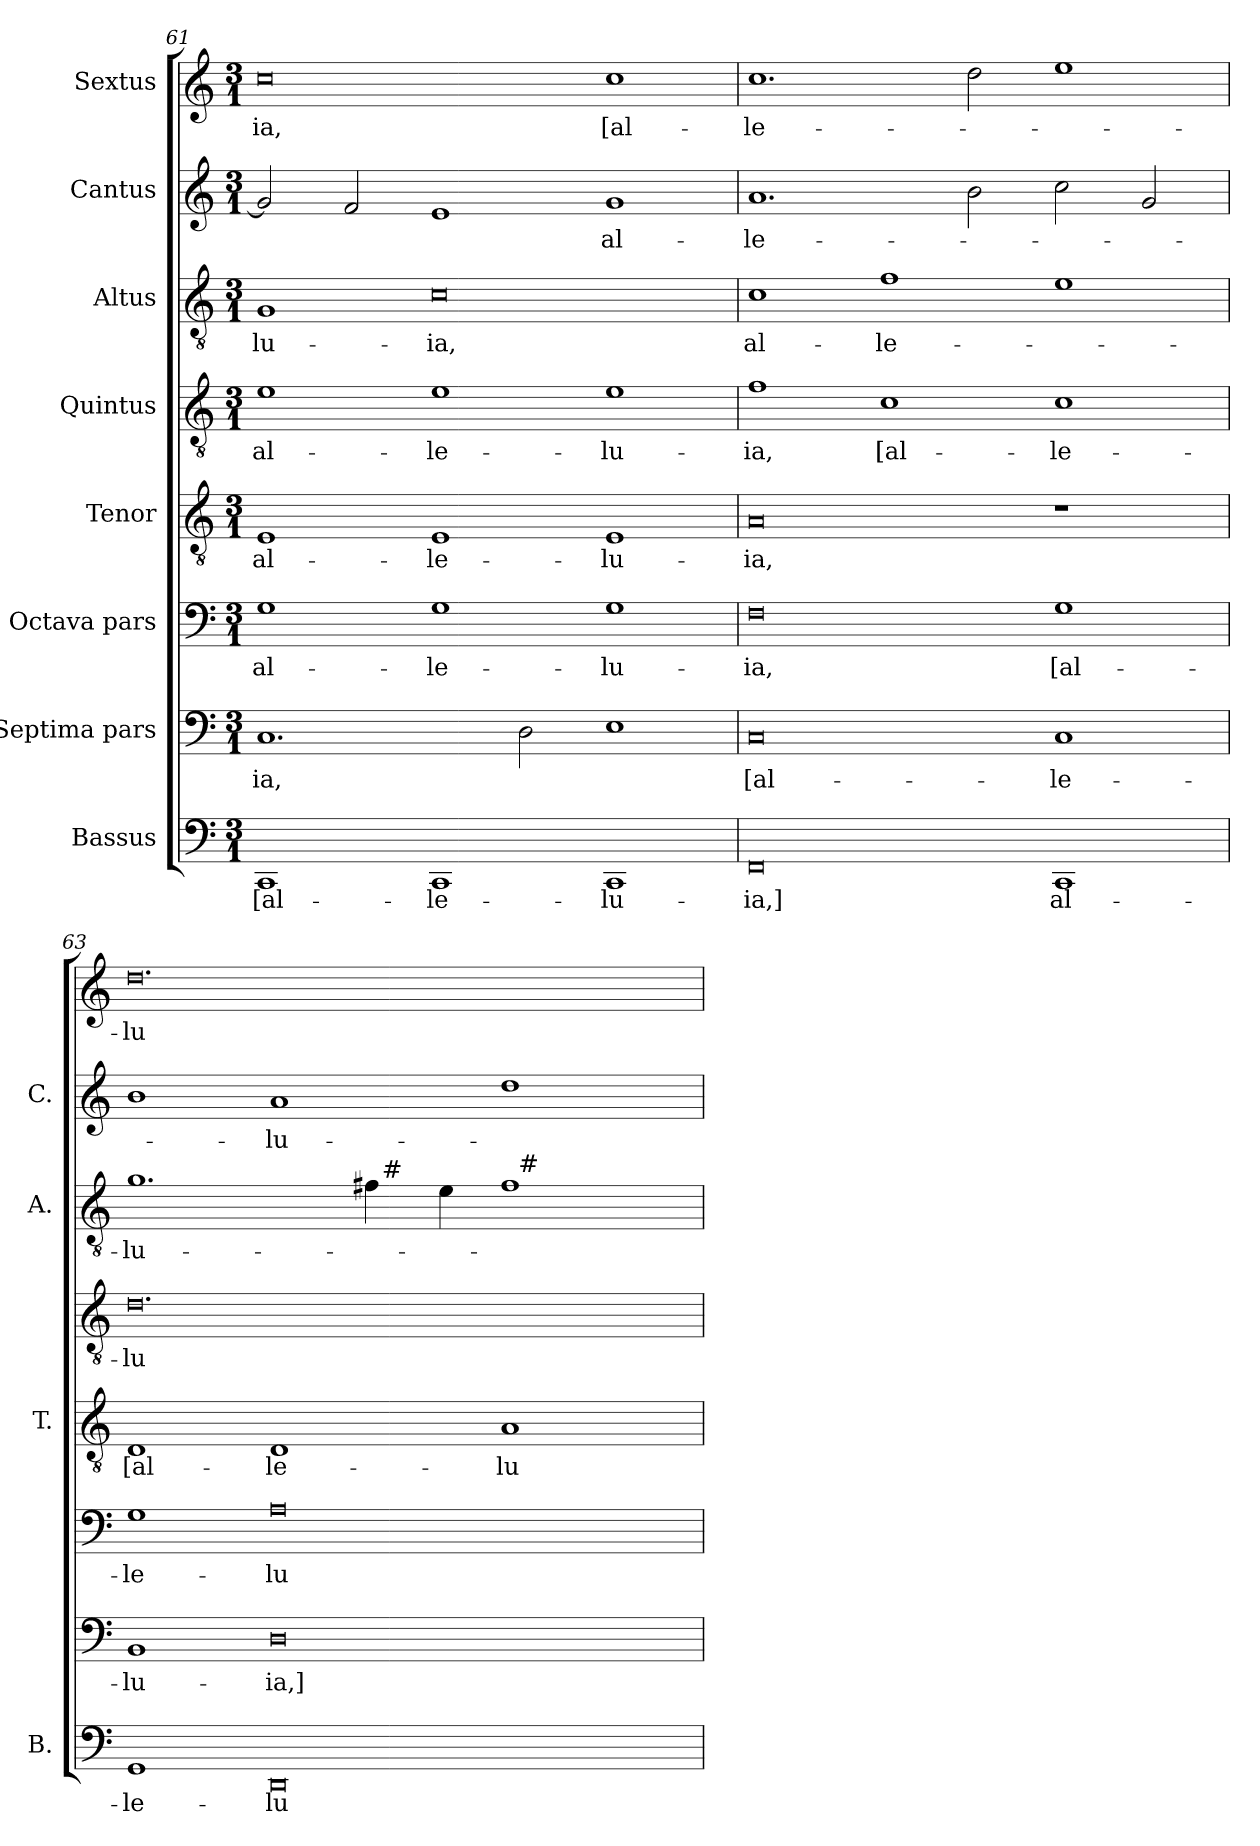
**kern	**text	**kern	**text	**kern	**text	**kern	**text	**kern	**text	**kern	**text	**kern	**text	**kern	**text
*part8	*part8	*part7	*part7	*part6	*part6	*part5	*part5	*part4	*part4	*part3	*part3	*part2	*part2	*part1	*part1
*staff8	*staff8	*staff7	*staff7	*staff6	*staff6	*staff5	*staff5	*staff4	*staff4	*staff3	*staff3	*staff2	*staff2	*staff1	*staff1
*I"Bassus	*	*I"Septima pars	*	*I"Octava pars	*	*I"Tenor	*	*I"Quintus	*	*I"Altus	*	*I"Cantus	*	*I"Sextus	*
*I'B.	*	*	*	*	*	*I'T.	*	*	*	*I'A.	*	*I'C.	*	*	*
*clefF4	*	*clefF4	*	*clefF4	*	*clefGv2	*	*clefGv2	*	*clefGv2	*	*clefG2	*	*clefG2	*
*	*	*	*	*	*	*ITrd7c12	*	*ITrd7c12	*	*ITrd7c12	*	*	*	*	*
*k[]	*	*k[]	*	*k[]	*	*k[]	*	*k[]	*	*k[]	*	*k[]	*	*k[]	*
*C:	*	*C:	*	*C:	*	*C:	*	*C:	*	*C:	*	*C:	*	*C:	*
*M3/1	*	*M3/1	*	*M3/1	*	*M3/1	*	*M3/1	*	*M3/1	*	*M3/1	*	*M3/1	*
=61	=61	=61	=61	=61	=61	=61	=61	=61	=61	=61	=61	=61	=61	=61	=61
!	!LO:LY:b	!	!LO:LY:b	!	!LO:LY:b	!	!LO:LY:b	!	!LO:LY:b	!	!LO:LY:b	!	!	!	!LO:LY:b
1CC	[al-	1.C	-ia,	1G	al-	1EE	al-	1E	al-	1GG	-lu-	2g/]	.	0cc	-ia,
.	.	.	.	.	.	.	.	.	.	.	.	2f/	.	.	.
!	!LO:LY:b	!	!	!	!LO:LY:b	!	!LO:LY:b	!	!LO:LY:b	!	!LO:LY:b	!	!	!	!
1CC	-le-	.	.	1G	-le-	1EE	-le-	1E	-le-	0C	-ia,	1e	.	.	.
.	.	2D\	.	.	.	.	.	.	.	.	.	.	.	.	.
!	!LO:LY:b	!	!	!	!LO:LY:b	!	!LO:LY:b	!	!LO:LY:b	!	!	!	!LO:LY:b	!	!LO:LY:b
1CC	-lu-	1E	.	1G	-lu-	1EE	-lu-	1E	-lu-	.	.	1g	al-	1cc	[al-
!!LO:LB:g=z
=62	=62	=62	=62	=62	=62	=62	=62	=62	=62	=62	=62	=62	=62	=62	=62
!	!LO:LY:b	!	!LO:LY:b	!	!LO:LY:b	!	!LO:LY:b	!	!LO:LY:b	!	!LO:LY:b	!	!LO:LY:b	!	!LO:LY:b
0FF	-ia,]	0C	[al-	0F	-ia,	0AA	-ia,	1F	-ia,	1C	al-	1.a	-le-	1.cc	-le-
!	!	!	!	!	!	!	!	!	!LO:LY:b	!	!LO:LY:b	!	!	!	!
.	.	.	.	.	.	.	.	1C	[al-	1F	-le-	.	.	.	.
.	.	.	.	.	.	.	.	.	.	.	.	2b\	.	2dd\	.
!	!LO:LY:b	!	!LO:LY:b	!	!LO:LY:b	!	!	!	!LO:LY:b	!	!	!	!	!	!
1CC	al-	1C	-le-	1G	[al-	1r	.	1C	-le-	1E	.	2cc\	.	1ee	.
.	.	.	.	.	.	.	.	.	.	.	.	2g/	.	.	.
=63	=63	=63	=63	=63	=63	=63	=63	=63	=63	=63	=63	=63	=63	=63	=63
!	!LO:LY:b	!	!LO:LY:b	!	!LO:LY:b	!	!LO:LY:b	!	!LO:LY:b	!	!LO:LY:b	!	!	!	!LO:LY:b
*	*	*	*	*	*	*	*	*	*	*^	*	*	*	*	*
*	*	*	*	*	*	*	*	*	*	*	*^	*	*	*	*	*
1GG	-le-	1BB	-lu-	1G	-le-	1DD	[al-	0.D	-lu-	1.G	1ryy	1ryy	-lu-	1b	.	0.dd	-lu-
!	!LO:LY:b	!	!LO:LY:b	!	!LO:LY:b	!	!LO:LY:b	!	!	!	!	!	!	!	!LO:LY:b	!	!
0DD	-lu-	0D	-ia,]	0A	-lu-	1DD	-le-	.	.	.	2ryy	1ryy	.	1a	-lu-	.	.
.	.	.	.	.	.	.	.	.	.	4F#\	32ryy	.	.	.	.	.	.
!	!	!	!	!	!	!	!	!	!	!	!LO:TX:a:t=#	!	!	!	!	!	!
.	.	.	.	.	.	.	.	.	.	.	1ryy	.	.	.	.	.	.
.	.	.	.	.	.	.	.	.	.	4E\	.	.	.	.	.	.	.
!	!	!	!	!	!	!	!LO:LY:b	!	!	!	!	!	!	!	!	!	!
.	.	.	.	.	.	1AA	-lu-	.	.	1F#	.	32ryy	.	1dd	.	.	.
!	!	!	!	!	!	!	!	!	!	!	!	!LO:TX:a:t=#	!	!	!	!	!
.	.	.	.	.	.	.	.	.	.	.	.	2ryy	.	.	.	.	.
.	.	.	.	.	.	.	.	.	.	.	4...ryy	4...ryy	.	.	.	.	.
*	*	*	*	*	*	*	*	*	*	*v	*v	*v	*	*	*	*	*
=	=	=	=	=	=	=	=	=	=	=	=	=	=	=	=
*-	*-	*-	*-	*-	*-	*-	*-	*-	*-	*-	*-	*-	*-	*-	*-
